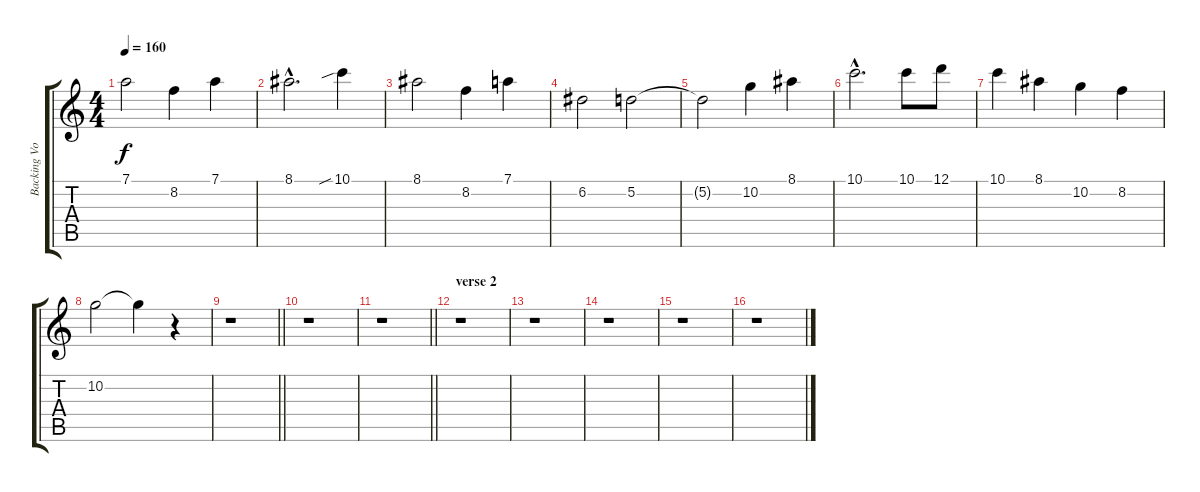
\track ("Backing Vocals #1" "Backing Vo") {instrument overdrivenguitar}
\staff {score tabs}
\tuning (D4 A3 F3 C3 G2 D2) {hide}
\ts (4 4)
\tempo 160
\clef g2
\ks aminor
7.1{t}.2{dy f} 8.2.4 7.1.4 |
8.1{hac}.2{d} 10.1{sib}.4 |
8.1.2 8.2.4 7.1.4 |
6.2.2 5.2.2 |
5.2{t}.2 10.2.4 8.1.4 |
10.1{hac}.2{d} 10.1.8 12.1.8 |
10.1.4 8.1.4 10.2.4 8.2.4 |
10.2.2 10.2{t}.4 r.4 |
\barLineRight lightlight
r.1 |
r.1 |
\barLineRight lightlight
r.1 |
\section ("" "verse 2")
r.1 |
r.1 |
r.1 |
r.1 |
r.1
